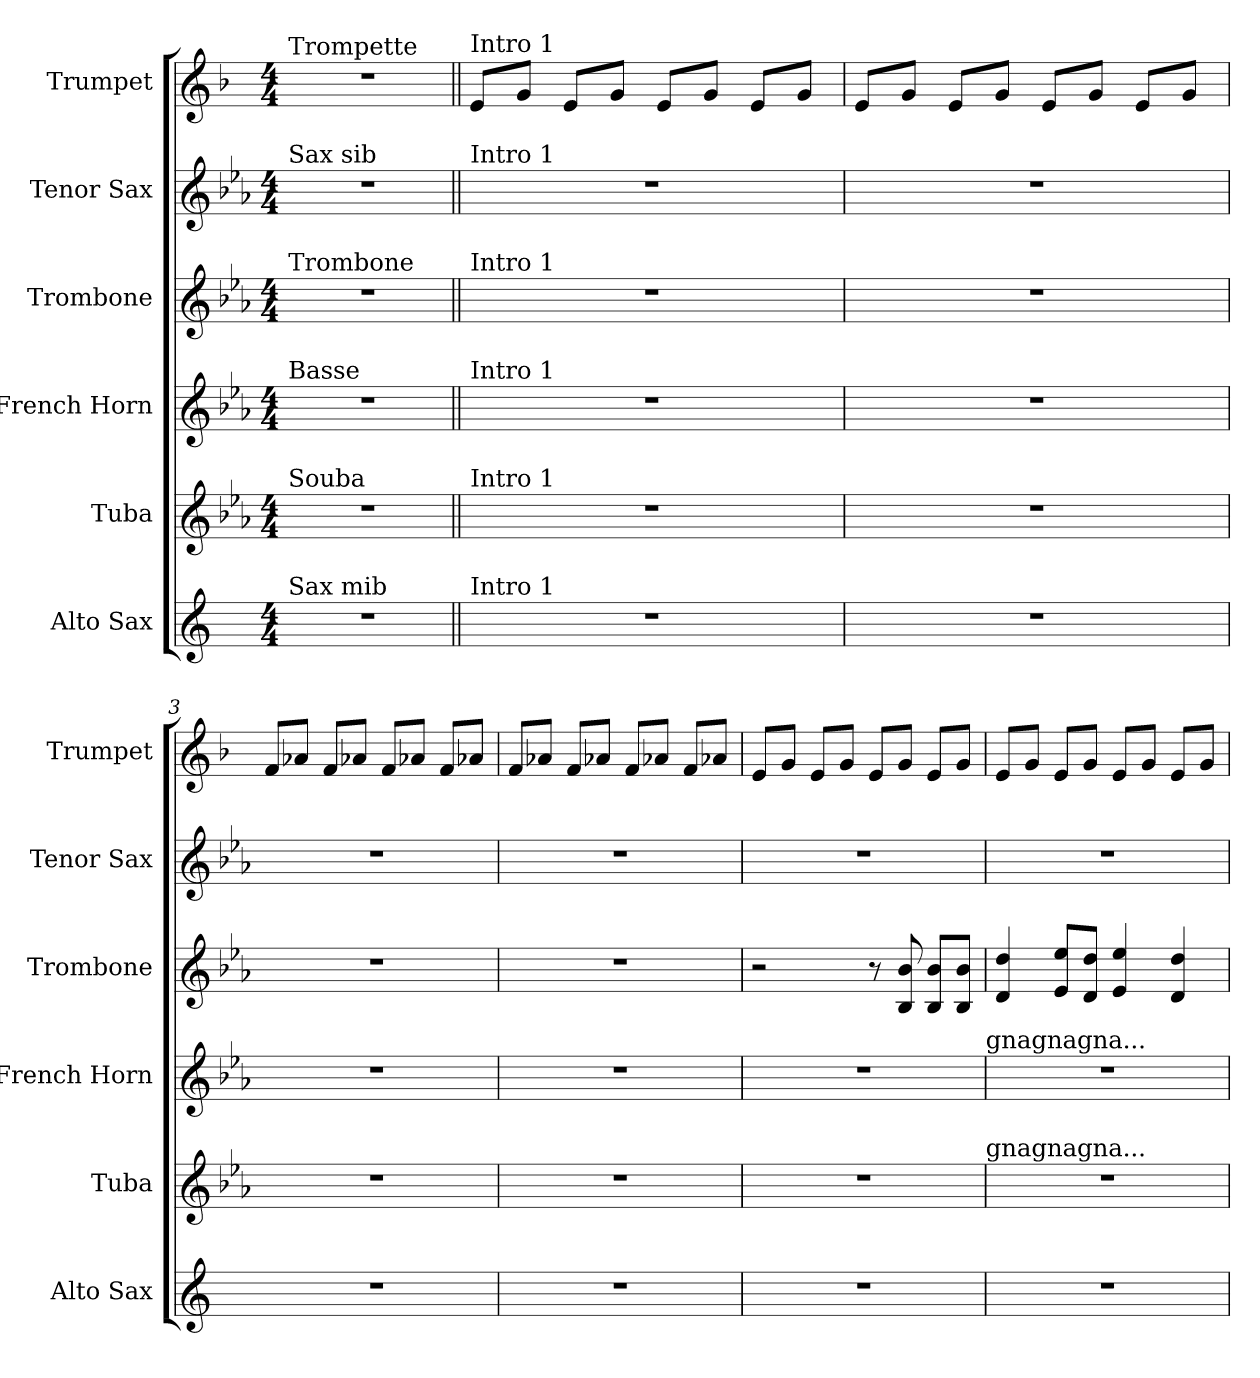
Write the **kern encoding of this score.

**kern	**kern	**kern	**kern	**kern	**kern
*part6	*part5	*part4	*part3	*part2	*part1
*staff6	*staff5	*staff4	*staff3	*staff2	*staff1
*I"Alto Sax	*I"Tuba	*I"French Horn	*I"Trombone	*I"Tenor Sax	*I"Trumpet
*I'Alto Sax	*I'Tuba	*I'French Horn	*I'Trombone	*I'Tenor Sax	*I'Trumpet
*clefG2	*clefG2	*clefG2	*clefG2	*clefG2	*clefG2
*ITrd5c9	*ITrd15c26	*ITrd8c14	*ITrd8c14	*ITrd8c14	*ITrd1c2
*k[b-e-a-]	*k[b-e-a-]	*k[b-e-a-]	*k[b-e-a-]	*k[b-e-a-]	*k[b-e-a-]
*M4/4	*M4/4	*M4/4	*M4/4	*M4/4	*M4/4
=	=	=	=	=	=
!	!	!	!	!	!LO:TX:a:t=Trompette
!	!	!	!	!LO:TX:a:t=Sax sib	!
!	!	!	!LO:TX:a:t=Trombone	!	!
!	!	!LO:TX:a:t=Basse	!	!	!
!	!LO:TX:a:t=Souba	!	!	!	!
!LO:TX:a:t=Sax mib	!	!	!	!	!
1r	1r	1r	1r	1r	1r
=1||	=1||	=1||	=1||	=1||	=1||
!	!	!	!	!	!LO:TX:a:t=Intro 1
!	!	!	!	!LO:TX:a:t=Intro 1	!
!	!	!	!LO:TX:a:t=Intro 1	!	!
!	!	!LO:TX:a:t=Intro 1	!	!	!
!	!LO:TX:a:t=Intro 1	!	!	!	!
!LO:TX:a:t=Intro 1	!	!	!	!	!
1r	1r	1r	1r	1r	8dL
.	.	.	.	.	8fJ
.	.	.	.	.	8dL
.	.	.	.	.	8fJ
.	.	.	.	.	8dL
.	.	.	.	.	8fJ
.	.	.	.	.	8dL
.	.	.	.	.	8fJ
=2	=2	=2	=2	=2	=2
1r	1r	1r	1r	1r	8dL
.	.	.	.	.	8fJ
.	.	.	.	.	8dL
.	.	.	.	.	8fJ
.	.	.	.	.	8dL
.	.	.	.	.	8fJ
.	.	.	.	.	8dL
.	.	.	.	.	8fJ
=3	=3	=3	=3	=3	=3
1r	1r	1r	1r	1r	8e-L
.	.	.	.	.	8g-XJ
.	.	.	.	.	8e-L
.	.	.	.	.	8g-XJ
.	.	.	.	.	8e-L
.	.	.	.	.	8g-XJ
.	.	.	.	.	8e-L
.	.	.	.	.	8g-XJ
=4	=4	=4	=4	=4	=4
1r	1r	1r	1r	1r	8e-L
.	.	.	.	.	8g-XJ
.	.	.	.	.	8e-L
.	.	.	.	.	8g-XJ
.	.	.	.	.	8e-L
.	.	.	.	.	8g-XJ
.	.	.	.	.	8e-L
.	.	.	.	.	8g-XJ
=5	=5	=5	=5	=5	=5
1r	1r	1r	2r	1r	8dL
.	.	.	.	.	8fJ
.	.	.	.	.	8dL
.	.	.	.	.	8fJ
.	.	.	8r	.	8dL
.	.	.	8BB- 8B-	.	8fJ
.	.	.	8BB- 8B-L	.	8dL
.	.	.	8BB- 8B-J	.	8fJ
!	!	!LO:TX:a:t=gnagnagna...	!	!	!
!	!LO:TX:a:t=gnagnagna...	!	!	!	!
=6	=6	=6	=6	=6	=6
1r	1r	1r	4D 4d	1r	8dL
.	.	.	.	.	8fJ
.	.	.	8E- 8e-L	.	8dL
.	.	.	8D 8dJ	.	8fJ
.	.	.	4E- 4e-	.	8dL
.	.	.	.	.	8fJ
.	.	.	4D 4d	.	8dL
.	.	.	.	.	8fJ
=	=	=	=	=	=
*-	*-	*-	*-	*-	*-
